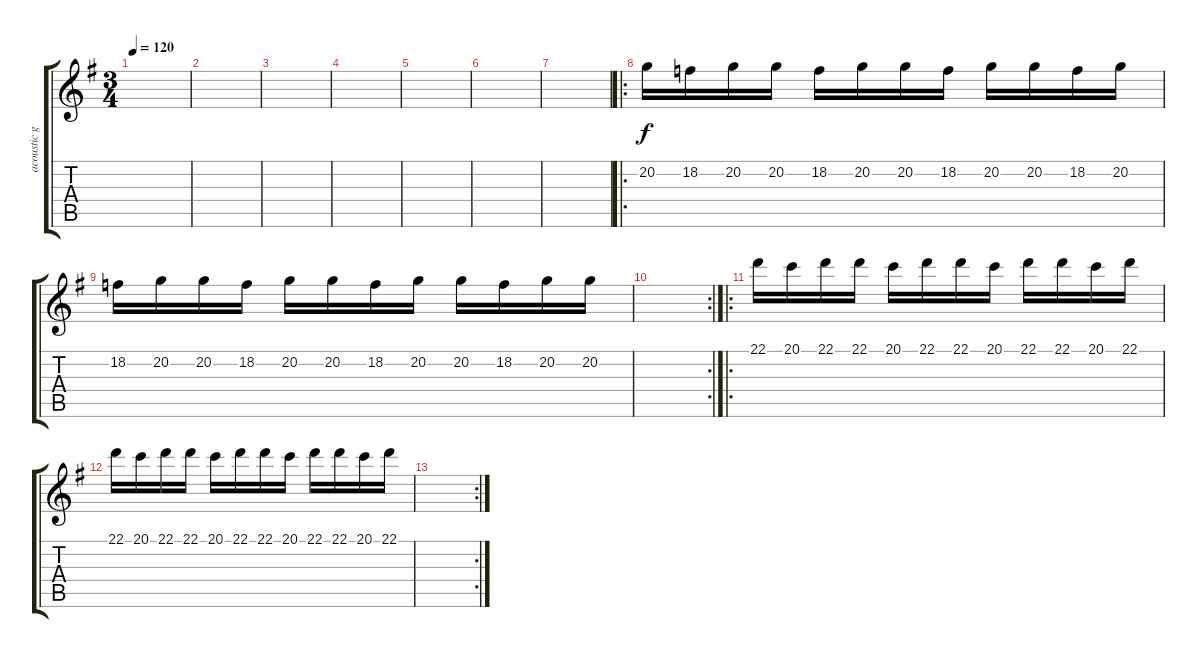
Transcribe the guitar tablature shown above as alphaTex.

\track ("acoustic grand piano" "acoustic g") {instrument acousticgrandpiano}
\staff {score tabs}
\tuning (E4 B3 G3 D3 A2 E2) {hide}
\ts (3 4)
\tempo 120
\clef g2
\ks eminor
|
|
|
|
|
|
|
\ro
20.2.16 18.2.16 20.2.16 20.2.16 18.2.16 20.2.16 20.2.16 18.2.16 20.2.16 20.2.16 18.2.16 20.2.16 |
18.2.16 20.2.16 20.2.16 18.2.16 20.2.16 20.2.16 18.2.16 20.2.16 20.2.16 18.2.16 20.2.16 20.2.16 |
\rc 2
|
\ro
22.1.16 20.1.16 22.1.16 22.1.16 20.1.16 22.1.16 22.1.16 20.1.16 22.1.16 22.1.16 20.1.16 22.1.16 |
22.1.16 20.1.16 22.1.16 22.1.16 20.1.16 22.1.16 22.1.16 20.1.16 22.1.16 22.1.16 20.1.16 22.1.16 |
\rc 2
